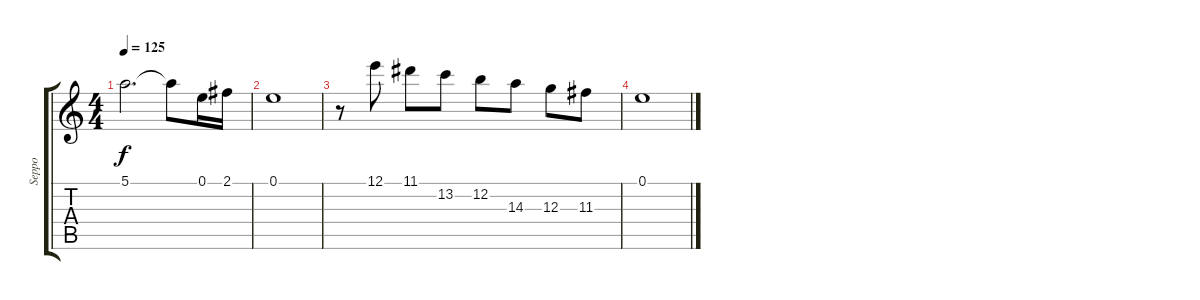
\track ("Seppo" "Seppo") {instrument overdrivenguitar}
\staff {score tabs}
\tuning (E4 B3 G3 D3 A2 E2) {hide}
\ts (4 4)
\tempo 125
\clef g2
\ks c
5.1{t}.2{d dy f} 5.1{t}.8 0.1.16 2.1.16 |
0.1.1 |
r.8 12.1.8 11.1.8 13.2.8 12.2.8 14.3.8 12.3.8 11.3.8 |
0.1.1
